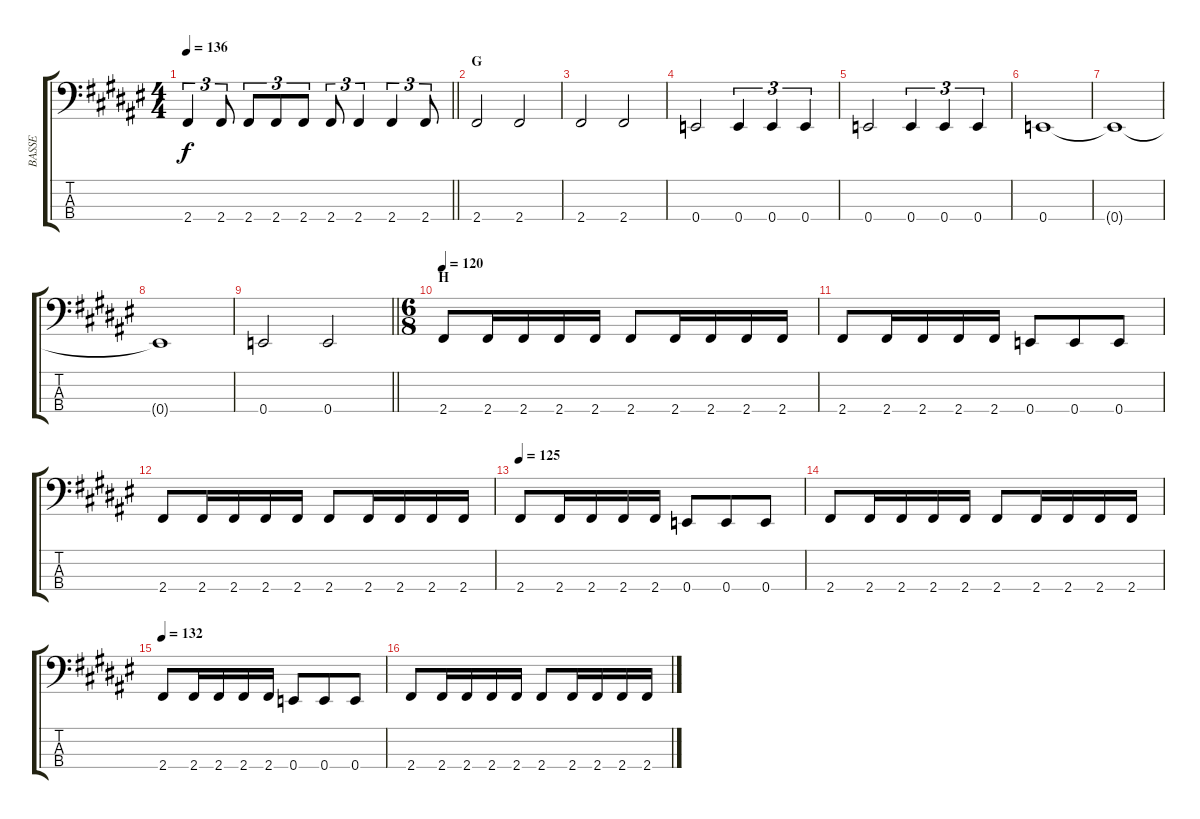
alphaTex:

\track ("BASSE" "BASSE") {instrument synthbass1}
\staff {score tabs}
\tuning (G2 D2 A1 E1) {hide}
\ts (4 4)
\tempo 136
\clef f4
\barLineRight lightlight
\ks f#
2.4.4{tu (3 2) dy f} 2.4.8{tu (3 2)} 2.4.8{tu (3 2)} 2.4.8{tu (3 2)} 2.4.8{tu (3 2)} 2.4.8{tu (3 2)} 2.4.4{tu (3 2)} 2.4.4{tu (3 2)} 2.4.8{tu (3 2)} |
\section ("" "G")
2.4.2 2.4.2 |
2.4.2 2.4.2 |
0.4.2 0.4.4{tu (3 2)} 0.4.4{tu (3 2)} 0.4.4{tu (3 2)} |
0.4.2 0.4.4{tu (3 2)} 0.4.4{tu (3 2)} 0.4.4{tu (3 2)} |
0.4.1 |
0.4{t}.1 |
0.4{t}.1 |
\barLineRight lightlight
0.4.2 0.4.2 |
\ts (6 8)
\section ("" "H")
\tempo 120
2.4.8 2.4.16 2.4.16 2.4.16 2.4.16 2.4.8 2.4.16 2.4.16 2.4.16 2.4.16 |
2.4.8 2.4.16 2.4.16 2.4.16 2.4.16 0.4.8 0.4.8 0.4.8 |
2.4.8 2.4.16 2.4.16 2.4.16 2.4.16 2.4.8 2.4.16 2.4.16 2.4.16 2.4.16 |
\tempo 125
2.4.8 2.4.16 2.4.16 2.4.16 2.4.16 0.4.8 0.4.8 0.4.8 |
2.4.8 2.4.16 2.4.16 2.4.16 2.4.16 2.4.8 2.4.16 2.4.16 2.4.16 2.4.16 |
\tempo 132
2.4.8 2.4.16 2.4.16 2.4.16 2.4.16 0.4.8 0.4.8 0.4.8 |
2.4.8 2.4.16 2.4.16 2.4.16 2.4.16 2.4.8 2.4.16 2.4.16 2.4.16 2.4.16
